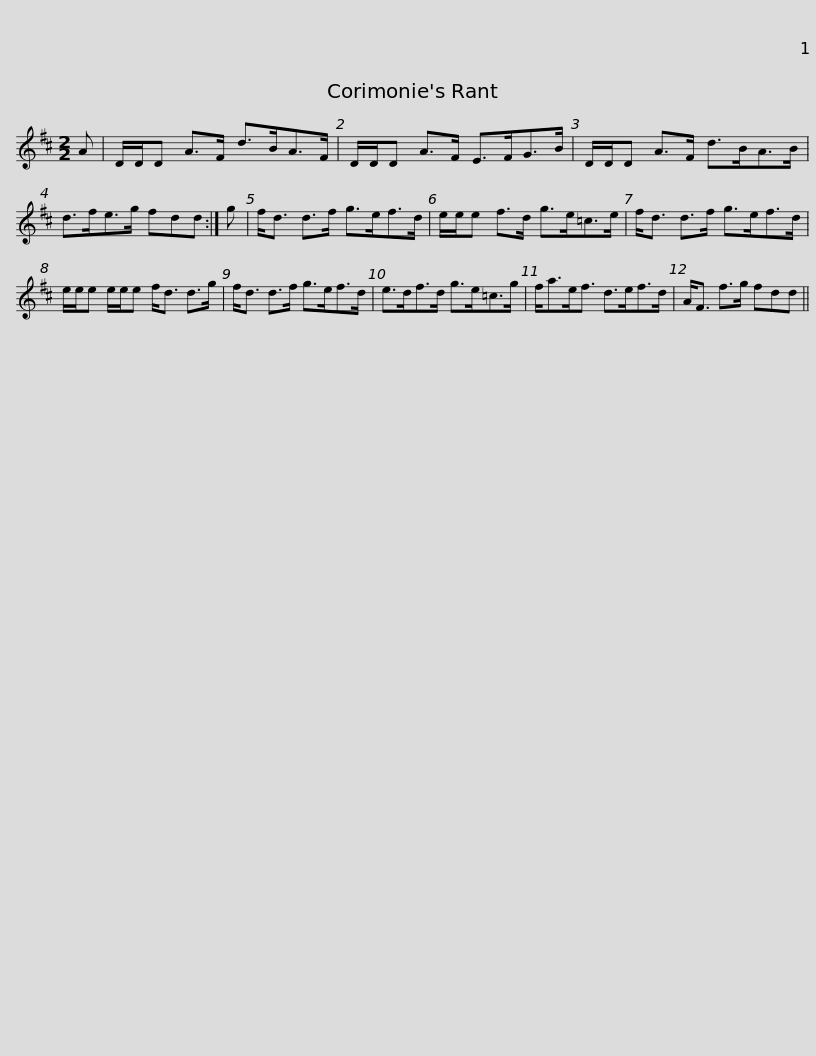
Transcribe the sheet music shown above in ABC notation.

X:1
L:1/8
M:2/2
I:linebreak $
K:D
V:1 treble
V:1
 A | D/D/D A>F d>BA>F | D/D/D A>F E>FG>B | D/D/D A>F d>BA>B | d>fe>g fdd :| %5
 g |$ f<d d>f g>ef>d | e/e/e f>d g>e=c>e | f<d d>f g>ef>d | e/e/e e/e/e f<d d>g |$ %10
 f<d d>f g>ef>d | e>df>d g>e=c>g | f<ae<f d>ef>d | A<F f>g fdd || %14
